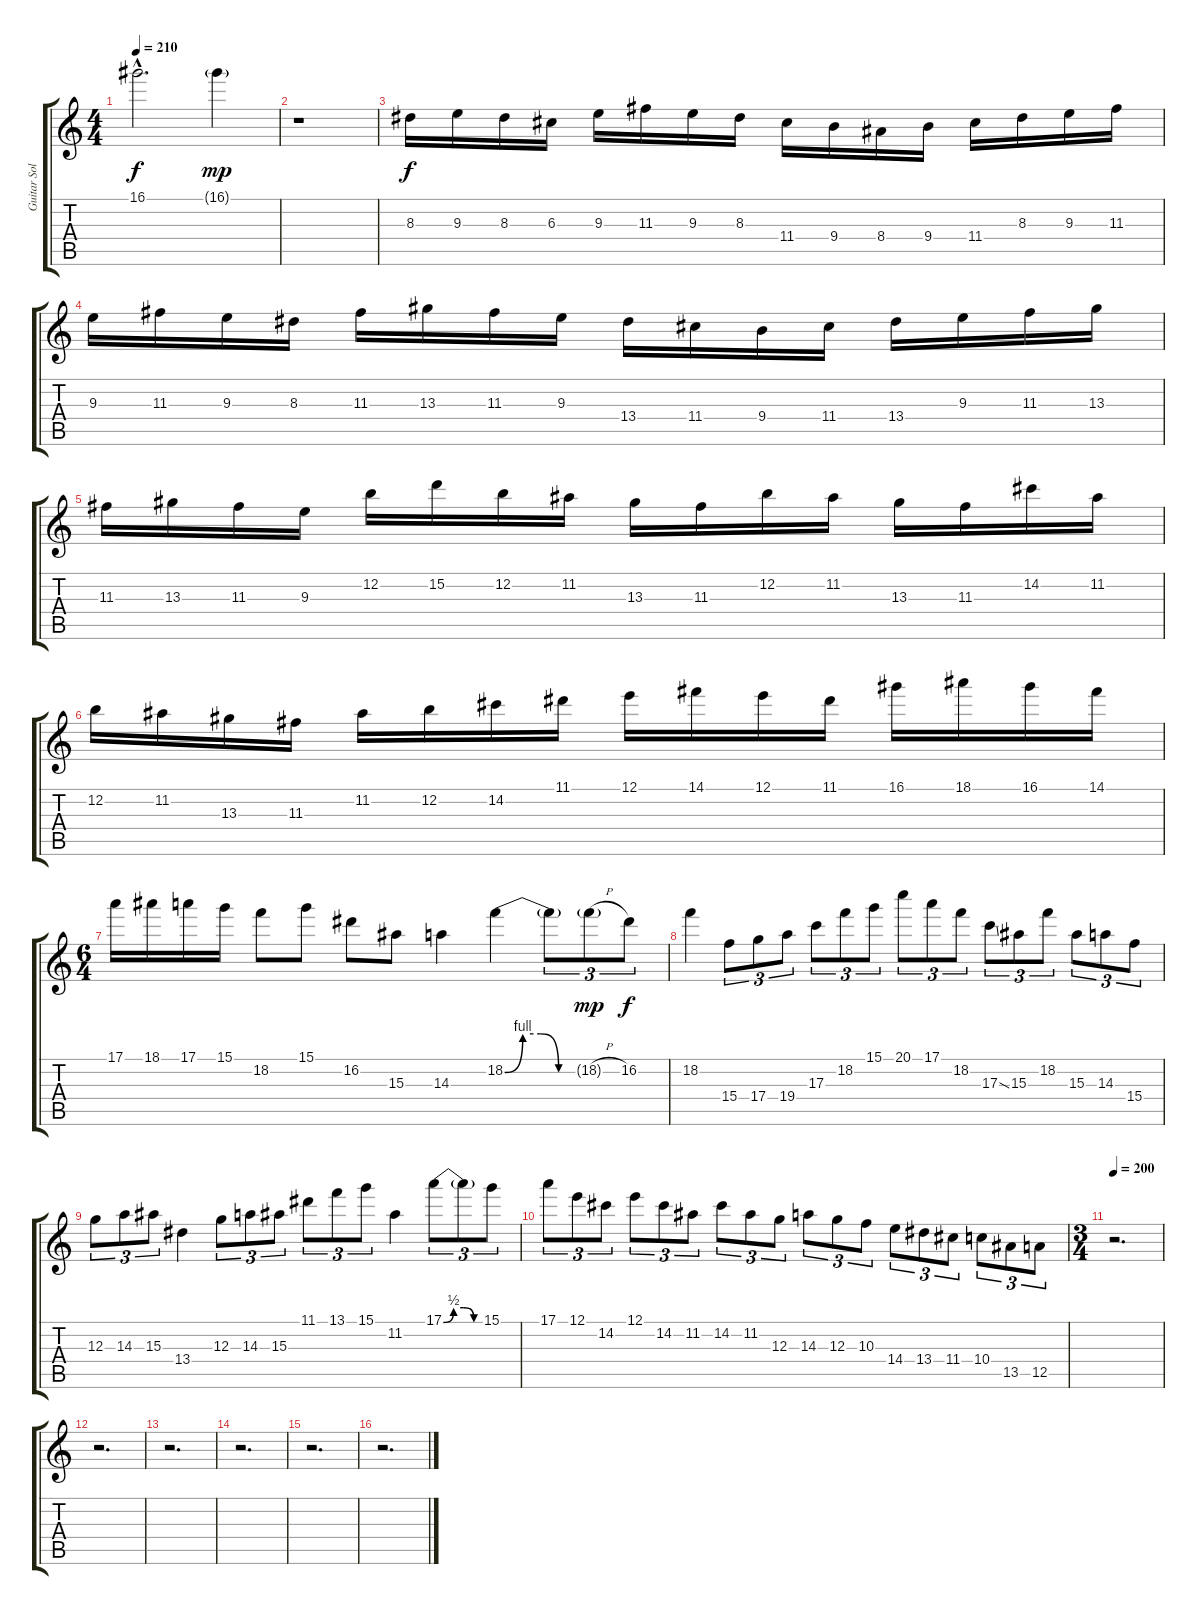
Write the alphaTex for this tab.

\track ("Guitar Solo" "Guitar Sol") {instrument distortionguitar}
\staff {score tabs}
\tuning (E4 B3 G3 D3 A2 E2) {hide}
\ts (4 4)
\tempo 210
\clef g2
\ks c
16.1{hac t}.2{d dy f} 16.1{g}.4{dy mp} |
r.1 |
8.3.16{dy f} 9.3.16 8.3.16 6.3.16 9.3.16 11.3.16 9.3.16 8.3.16 11.4.16 9.4.16 8.4.16 9.4.16 11.4.16 8.3.16 9.3.16 11.3.16 |
9.3.16 11.3.16 9.3.16 8.3.16 11.3.16 13.3.16 11.3.16 9.3.16 13.4.16 11.4.16 9.4.16 11.4.16 13.4.16 9.3.16 11.3.16 13.3.16 |
11.3.16 13.3.16 11.3.16 9.3.16 12.2.16 15.2.16 12.2.16 11.2.16 13.3.16 11.3.16 12.2.16 11.2.16 13.3.16 11.3.16 14.2.16 11.2.16 |
12.2.16 11.2.16 13.3.16 11.3.16 11.2.16 12.2.16 14.2.16 11.1.16 12.1.16 14.1.16 12.1.16 11.1.16 16.1.16 18.1.16 16.1.16 14.1.16 |
\ts (6 4)
17.1.16 18.1.16 17.1.16 15.1.16 18.2.8 15.1.8 16.2.8 15.3.8 14.3.4 18.2{be (custom 0 0 15 4 30 4 45 0 60 0)}.4 18.2{t}.8{tu (3 2)} 18.2{h g}.8{tu (3 2) dy mp} 16.2.8{tu (3 2) dy f} |
18.2.4 15.4.8{tu (3 2)} 17.4.8{tu (3 2)} 19.4.8{tu (3 2)} 17.3.8{tu (3 2)} 18.2.8{tu (3 2)} 15.1.8{tu (3 2)} 20.1.8{tu (3 2)} 17.1.8{tu (3 2)} 18.2.8{tu (3 2)} 17.3{ss}.8{tu (3 2)} 15.3.8{tu (3 2)} 18.2.8{tu (3 2)} 15.3.8{tu (3 2)} 14.3.8{tu (3 2)} 15.4.8{tu (3 2)} |
12.3.8{tu (3 2)} 14.3.8{tu (3 2)} 15.3.8{tu (3 2)} 13.4.4 12.3.8{tu (3 2)} 14.3.8{tu (3 2)} 15.3.8{tu (3 2)} 11.1.8{tu (3 2)} 13.1.8{tu (3 2)} 15.1.8{tu (3 2)} 11.2.4 17.1{be (custom 0 0 15 2 30 2 45 0 60 0)}.8{tu (3 2)} 17.1{t}.8{tu (3 2)} 15.1.8{tu (3 2)} |
17.1.8{tu (3 2)} 12.1.8{tu (3 2)} 14.2.8{tu (3 2)} 12.1.8{tu (3 2)} 14.2.8{tu (3 2)} 11.2.8{tu (3 2)} 14.2.8{tu (3 2)} 11.2.8{tu (3 2)} 12.3.8{tu (3 2)} 14.3.8{tu (3 2)} 12.3.8{tu (3 2)} 10.3.8{tu (3 2)} 14.4.8{tu (3 2)} 13.4.8{tu (3 2)} 11.4.8{tu (3 2)} 10.4.8{tu (3 2)} 13.5.8{tu (3 2)} 12.5.8{tu (3 2)} |
\ts (3 4)
\tempo 200
r.2{d} |
r.2{d} |
r.2{d} |
r.2{d} |
r.2{d} |
r.2{d}
